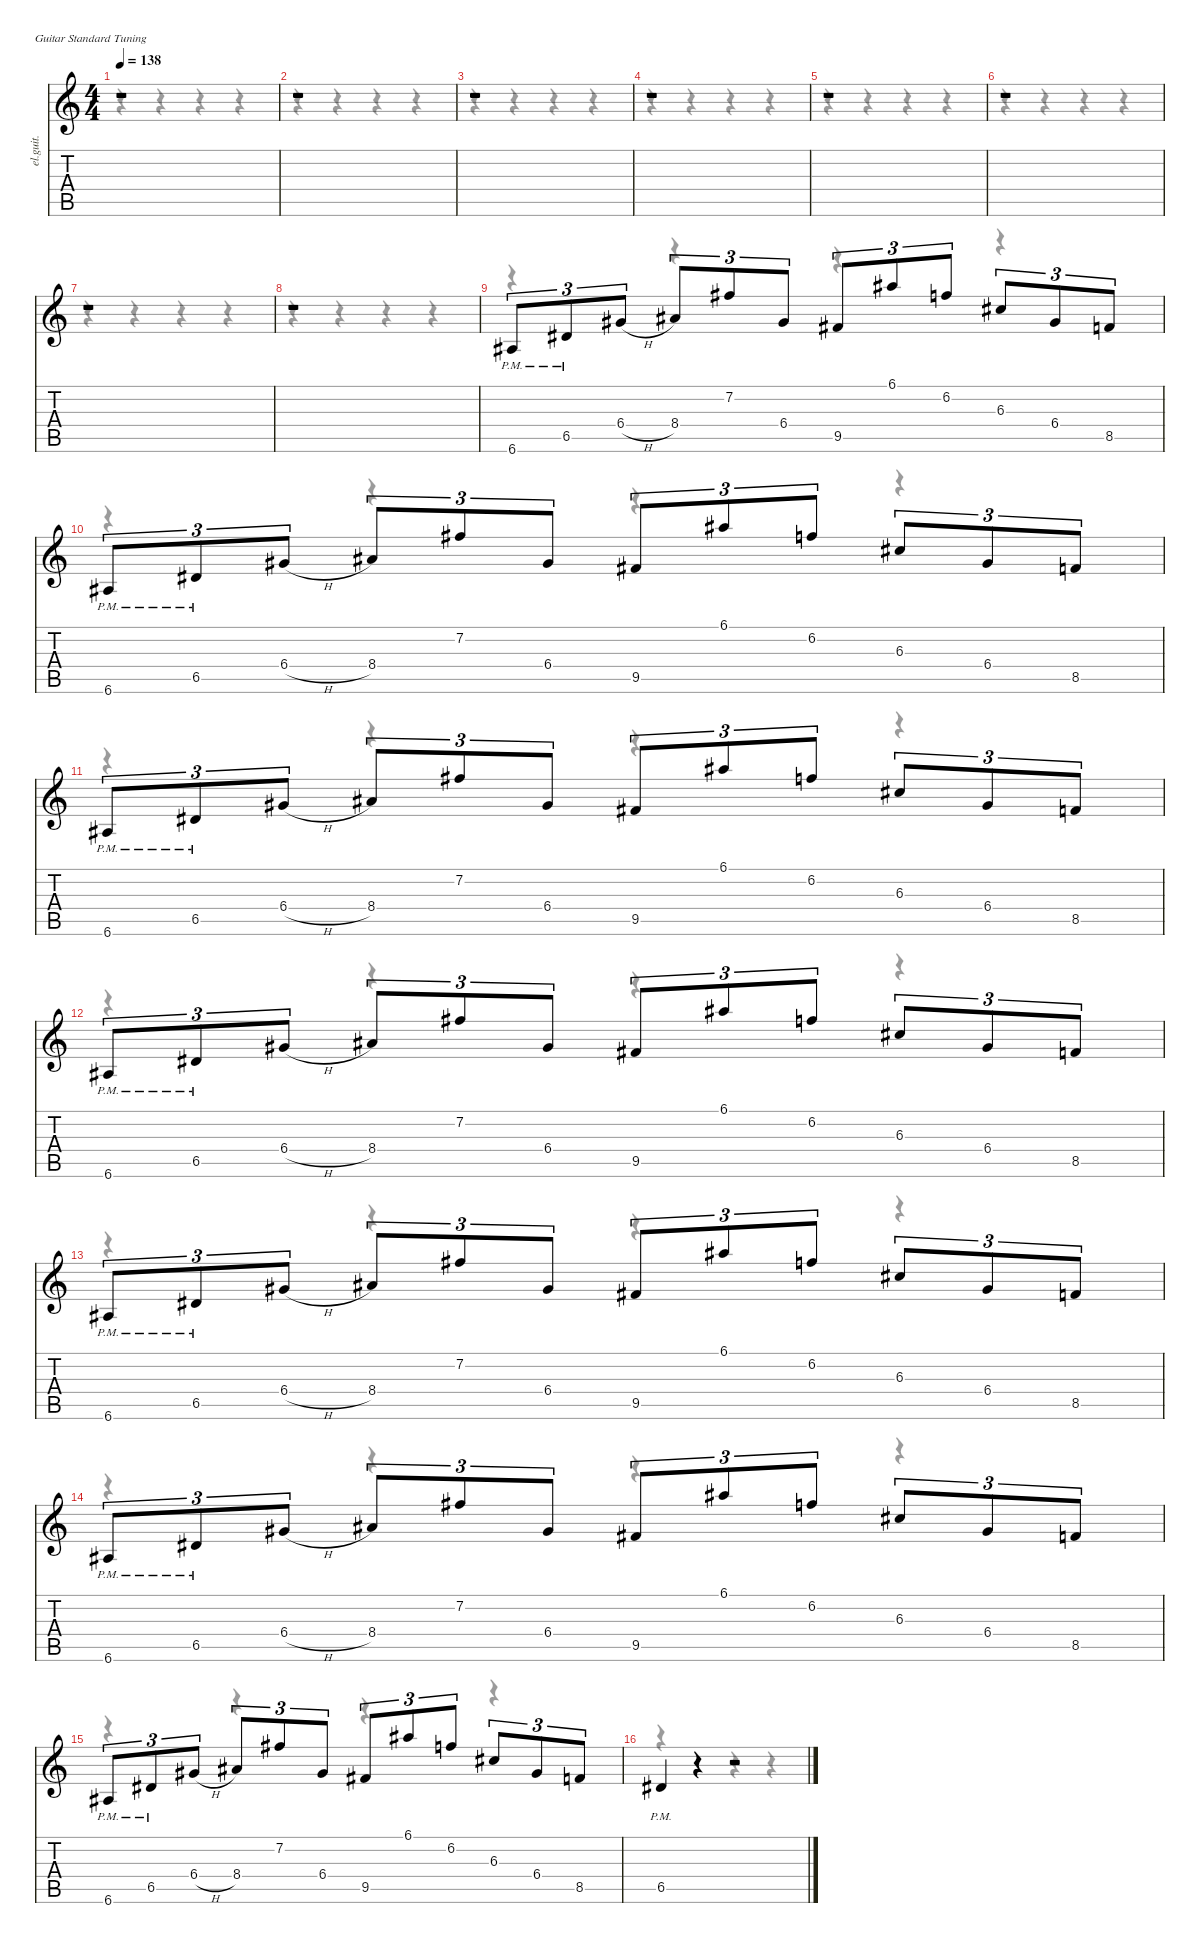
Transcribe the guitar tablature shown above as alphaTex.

\defaultSystemsLayout 4
\hideDynamics
\bracketExtendMode nobrackets
\track ("Erick" "el.guit.") {instrument electricguitarclean}
\staff {score tabs}
\tuning (E4 B3 G3 D3 A2 E2)
\voice
\ts (4 4)
\tempo 138
\clef g2
\ks c
r.1{dy mf} |
r.1 |
r.1 |
r.1 |
r.1 |
r.1 |
r.1 |
r.1 |
6.6{pm acc #}.8{tu (3 2)} 6.5{pm acc #}.8{tu (3 2)} 6.4{h acc #}.8{tu (3 2)} 8.4{acc #}.8{tu (3 2)} 7.2{acc #}.8{tu (3 2)} 6.4{acc #}.8{tu (3 2)} 9.5{acc #}.8{tu (3 2)} 6.1{acc #}.8{tu (3 2)} 6.2.8{tu (3 2)} 6.3{acc #}.8{tu (3 2)} 6.4{acc #}.8{tu (3 2)} 8.5.8{tu (3 2)} |
6.6{pm acc #}.8{tu (3 2)} 6.5{pm acc #}.8{tu (3 2)} 6.4{h acc #}.8{tu (3 2)} 8.4{acc #}.8{tu (3 2)} 7.2{acc #}.8{tu (3 2)} 6.4{acc #}.8{tu (3 2)} 9.5{acc #}.8{tu (3 2)} 6.1{acc #}.8{tu (3 2)} 6.2.8{tu (3 2)} 6.3{acc #}.8{tu (3 2)} 6.4{acc #}.8{tu (3 2)} 8.5.8{tu (3 2)} |
6.6{pm acc #}.8{tu (3 2)} 6.5{pm acc #}.8{tu (3 2)} 6.4{h acc #}.8{tu (3 2)} 8.4{acc #}.8{tu (3 2)} 7.2{acc #}.8{tu (3 2)} 6.4{acc #}.8{tu (3 2)} 9.5{acc #}.8{tu (3 2)} 6.1{acc #}.8{tu (3 2)} 6.2.8{tu (3 2)} 6.3{acc #}.8{tu (3 2)} 6.4{acc #}.8{tu (3 2)} 8.5.8{tu (3 2)} |
6.6{pm acc #}.8{tu (3 2)} 6.5{pm acc #}.8{tu (3 2)} 6.4{h acc #}.8{tu (3 2)} 8.4{acc #}.8{tu (3 2)} 7.2{acc #}.8{tu (3 2)} 6.4{acc #}.8{tu (3 2)} 9.5{acc #}.8{tu (3 2)} 6.1{acc #}.8{tu (3 2)} 6.2.8{tu (3 2)} 6.3{acc #}.8{tu (3 2)} 6.4{acc #}.8{tu (3 2)} 8.5.8{tu (3 2)} |
6.6{pm acc #}.8{tu (3 2)} 6.5{pm acc #}.8{tu (3 2)} 6.4{h acc #}.8{tu (3 2)} 8.4{acc #}.8{tu (3 2)} 7.2{acc #}.8{tu (3 2)} 6.4{acc #}.8{tu (3 2)} 9.5{acc #}.8{tu (3 2)} 6.1{acc #}.8{tu (3 2)} 6.2.8{tu (3 2)} 6.3{acc #}.8{tu (3 2)} 6.4{acc #}.8{tu (3 2)} 8.5.8{tu (3 2)} |
6.6{pm acc #}.8{tu (3 2)} 6.5{pm acc #}.8{tu (3 2)} 6.4{h acc #}.8{tu (3 2)} 8.4{acc #}.8{tu (3 2)} 7.2{acc #}.8{tu (3 2)} 6.4{acc #}.8{tu (3 2)} 9.5{acc #}.8{tu (3 2)} 6.1{acc #}.8{tu (3 2)} 6.2.8{tu (3 2)} 6.3{acc #}.8{tu (3 2)} 6.4{acc #}.8{tu (3 2)} 8.5.8{tu (3 2)} |
6.6{pm acc #}.8{tu (3 2)} 6.5{pm acc #}.8{tu (3 2)} 6.4{h acc #}.8{tu (3 2)} 8.4{acc #}.8{tu (3 2)} 7.2{acc #}.8{tu (3 2)} 6.4{acc #}.8{tu (3 2)} 9.5{acc #}.8{tu (3 2)} 6.1{acc #}.8{tu (3 2)} 6.2.8{tu (3 2)} 6.3{acc #}.8{tu (3 2)} 6.4{acc #}.8{tu (3 2)} 8.5.8{tu (3 2)} |
6.5{pm acc #}.4 r.4 r.2
\voice
\clef g2
\ottava regular
\simile none
\ks c
r.4{dy mf} r.4 r.4 r.4 |
r.4 r.4 r.4 r.4 |
r.4 r.4 r.4 r.4 |
r.4 r.4 r.4 r.4 |
r.4 r.4 r.4 r.4 |
r.4 r.4 r.4 r.4 |
r.4 r.4 r.4 r.4 |
r.4 r.4 r.4 r.4 |
r.4 r.4 r.4 r.4 |
r.4 r.4 r.4 r.4 |
r.4 r.4 r.4 r.4 |
r.4 r.4 r.4 r.4 |
r.4 r.4 r.4 r.4 |
r.4 r.4 r.4 r.4 |
r.4 r.4 r.4 r.4 |
r.4 r.4 r.4 r.4
